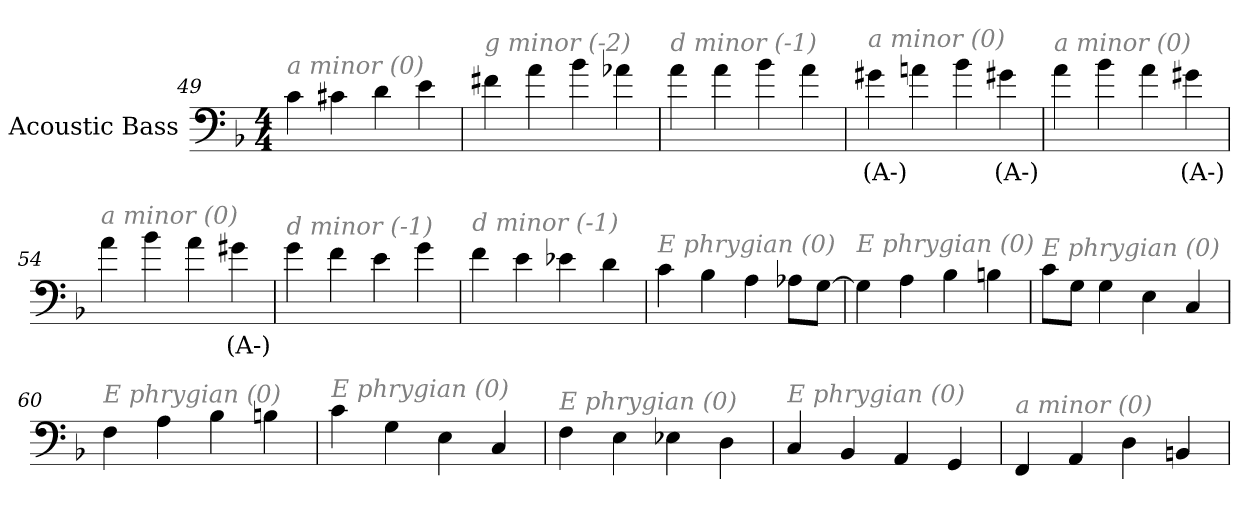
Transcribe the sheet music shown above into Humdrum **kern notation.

**kern	**text
*part1	*part1
*staff1	*staff1
*I"Acoustic Bass	*
*clefF4	*
*ITrd7c12	*
*k[b-]	*
*F:	*
*M4/4	*
=49	=49
!LO:TX:i:color=#808080:t=a minor (0)	!
4C	.
4C#X	.
4D	.
4E	.
=50	=50
!LO:TX:i:color=#808080:t=g minor (-2)	!
4F#X	.
4A	.
4B-	.
4A-X	.
=51	=51
!LO:TX:i:color=#808080:t=d minor (-1)	!
4A	.
4A	.
4B-	.
4A	.
=52	=52
!LO:TX:i:color=#808080:t=a minor (0)	!
4G#Xi	(A-)
4An	.
4B-	.
4G#Xi	(A-)
=53	=53
!LO:TX:i:color=#808080:t=a minor (0)	!
4A	.
4B-	.
4A	.
4G#Xi	(A-)
=54	=54
!LO:TX:i:color=#808080:t=a minor (0)	!
4A	.
4B-	.
4A	.
4G#Xi	(A-)
=55	=55
!LO:TX:i:color=#808080:t=d minor (-1)	!
4G	.
4F	.
4E	.
4G	.
=56	=56
!LO:TX:i:color=#808080:t=d minor (-1)	!
4F	.
4E	.
4E-X	.
4D	.
=57	=57
!LO:TX:i:color=#808080:t=E phrygian (0)	!
4C	.
4BB-	.
4AA	.
8AA-XL	.
[8GGJ	.
=58	=58
!LO:TX:i:color=#808080:t=E phrygian (0)	!
4GG]	.
4AA	.
4BB-	.
4BBn	.
=59	=59
!LO:TX:i:color=#808080:t=E phrygian (0)	!
8CL	.
8GGJ	.
4GG	.
4EE	.
4CC	.
=60	=60
!LO:TX:i:color=#808080:t=E phrygian (0)	!
4FF	.
4AA	.
4BB-	.
4BBn	.
=61	=61
!LO:TX:i:color=#808080:t=E phrygian (0)	!
4C	.
4GG	.
4EE	.
4CC	.
=62	=62
!LO:TX:i:color=#808080:t=E phrygian (0)	!
4FF	.
4EE	.
4EE-X	.
4DD	.
=63	=63
!LO:TX:i:color=#808080:t=E phrygian (0)	!
4CC	.
4BBB-	.
4AAA	.
4GGG	.
=64	=64
!LO:TX:i:color=#808080:t=a minor (0)	!
4FFF	.
4AAA	.
4DD	.
4BBBn	.
=	=
*-	*-
